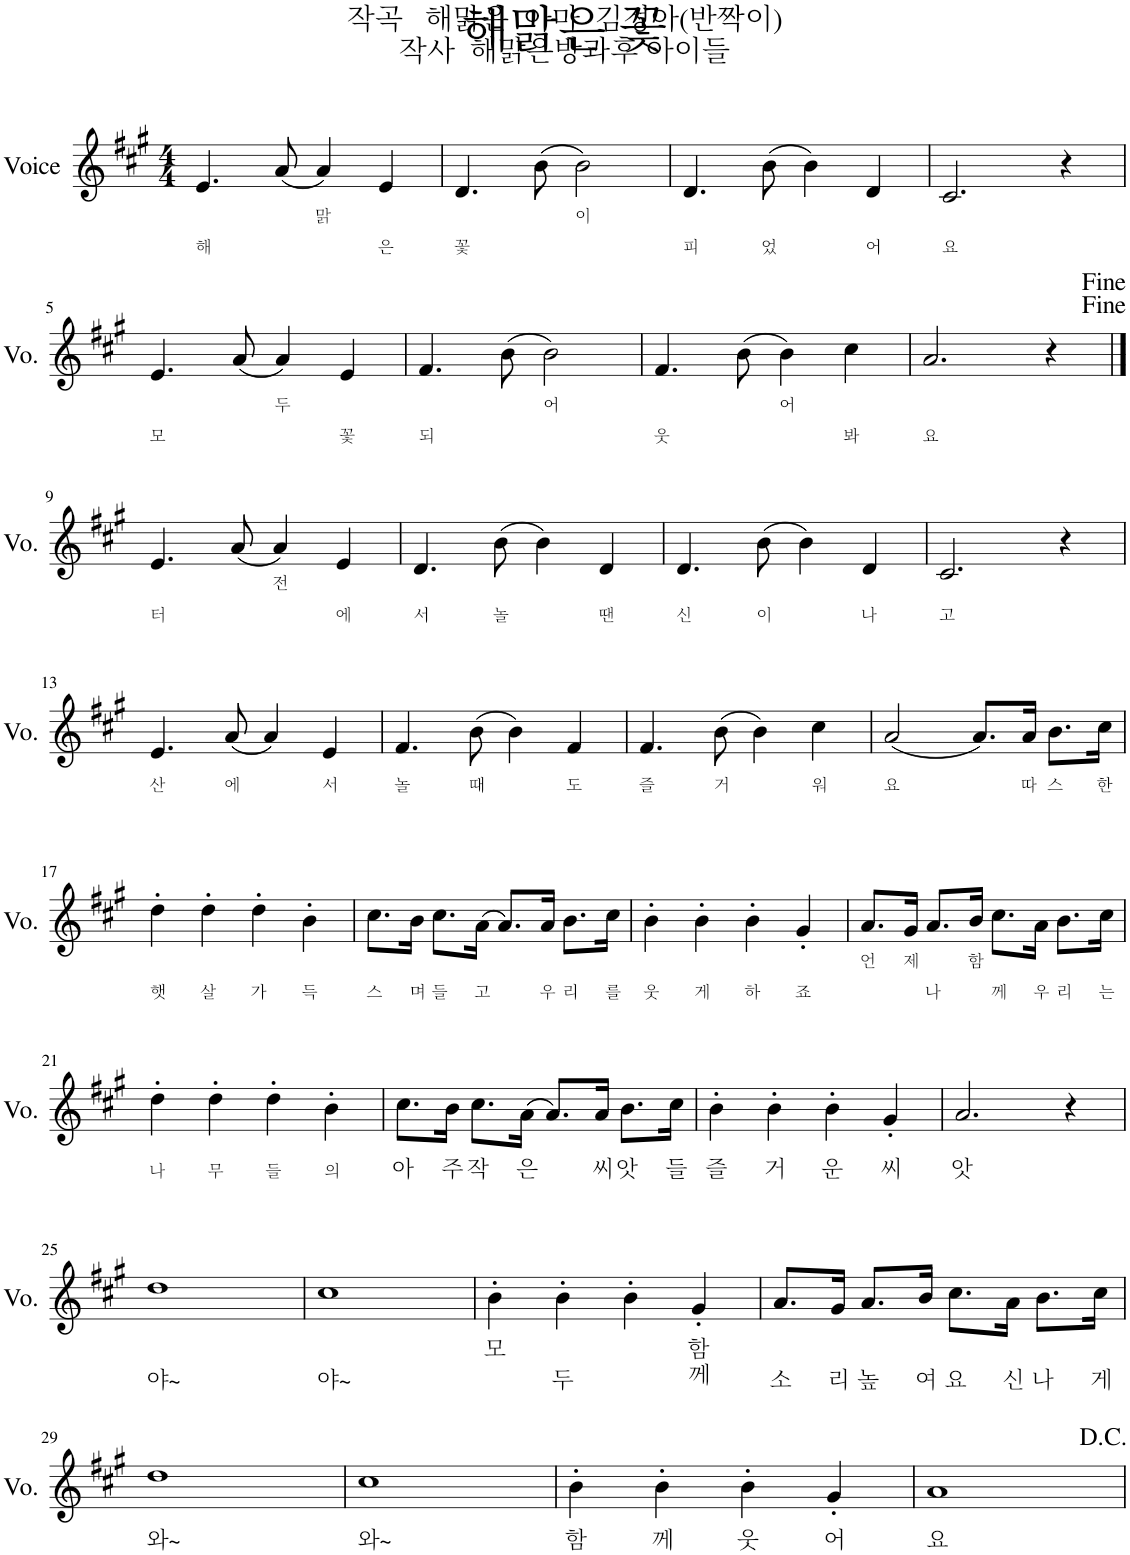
**kern	**text	**text
*part1	*part1	*part1
*staff1	*staff1	*staff1
*I"Voice	*	*
*I'Vo.	*	*
*clefG2	*	*
*k[f#c#g#]	*	*
*M4/4	*	*
=1	=1	=1
!	!LO:LY:b	!
4.e/	해	.
(8a/	.	.
!	!LO:LY:b	!
4a/)	맑	.
!	!LO:LY:b	!
4e/	은	.
=2	=2	=2
!	!LO:LY:b	!
4.d/	꽃	.
(8b\	.	.
!	!LO:LY:b	!
2b\)	이	.
=3	=3	=3
!	!LO:LY:b	!
4.d/	피	.
!	!LO:LY:b	!
(8b\	었	.
4b\)	.	.
!	!LO:LY:b	!
4d/	어	.
=4	=4	=4
!	!LO:LY:b	!
2.c#/	요	.
4r	.	.
!!LO:LB:g=z
=5	=5	=5
!	!LO:LY:b	!
4.e/	모	.
(8a/	.	.
!	!LO:LY:b	!
4a/)	두	.
!	!LO:LY:b	!
4e/	꽃	.
=6	=6	=6
!	!LO:LY:b	!
4.f#/	되	.
(8b\	.	.
!	!LO:LY:b	!
2b\)	어	.
=7	=7	=7
!	!LO:LY:b	!
4.f#/	웃	.
(8b\	.	.
!	!LO:LY:b	!
4b\)	어	.
!	!LO:LY:b	!
4cc#\	봐	.
=8	=8	=8
!	!LO:LY:b	!
2.a/	요	.
4r	.	.
!!LO:LB:g=z
==9	==9	==9
!	!LO:LY:b	!
4.e/	터	.
(8a/	.	.
!	!LO:LY:b	!
4a/)	전	.
!	!LO:LY:b	!
4e/	에	.
=10	=10	=10
!	!LO:LY:b	!
4.d/	서	.
!	!LO:LY:b	!
(8b\	놀	.
4b\)	.	.
!	!LO:LY:b	!
4d/	땐	.
=11	=11	=11
!	!LO:LY:b	!
4.d/	신	.
!	!LO:LY:b	!
(8b\	이	.
4b\)	.	.
!	!LO:LY:b	!
4d/	나	.
=12	=12	=12
!	!LO:LY:b	!
2.c#/	고	.
4r	.	.
!!LO:LB:g=z
=13	=13	=13
!	!LO:LY:b	!
4.e/	산	.
!	!LO:LY:b	!
(8a/	에	.
4a/)	.	.
!	!LO:LY:b	!
4e/	서	.
=14	=14	=14
!	!LO:LY:b	!
4.f#/	놀	.
!	!LO:LY:b	!
(8b\	때	.
4b\)	.	.
!	!LO:LY:b	!
4f#/	도	.
=15	=15	=15
!	!LO:LY:b	!
4.f#/	즐	.
!	!LO:LY:b	!
(8b\	거	.
4b\)	.	.
!	!LO:LY:b	!
4cc#\	워	.
=16	=16	=16
!	!LO:LY:b	!
(2a/	요	.
8.a/L)	.	.
!	!LO:LY:b	!
16a/Jk	따	.
!	!LO:LY:b	!
8.b\L	스	.
!	!LO:LY:b	!
16cc#\Jk	한	.
!!LO:LB:g=z
=17	=17	=17
!	!LO:LY:b	!
4dd'\	햇	.
!	!LO:LY:b	!
4dd'\	살	.
!	!LO:LY:b	!
4dd'\	가	.
!	!LO:LY:b	!
4b'\	득	.
=18	=18	=18
!	!LO:LY:b	!
8.cc#\L	스	.
!	!LO:LY:b	!
16b\Jk	며	.
!	!LO:LY:b	!
8.cc#\L	들	.
!	!LO:LY:b	!
(16a\Jk	고	.
8.a/L)	.	.
!	!LO:LY:b	!
16a/Jk	우	.
!	!LO:LY:b	!
8.b\L	리	.
!	!LO:LY:b	!
16cc#\Jk	를	.
=19	=19	=19
!	!LO:LY:b	!
4b'\	웃	.
!	!LO:LY:b	!
4b'\	게	.
!	!LO:LY:b	!
4b'\	하	.
!	!LO:LY:b	!
4g#'/	죠	.
=20	=20	=20
!	!LO:LY:b	!
8.a/L	언	.
!	!LO:LY:b	!
16g#/Jk	제	.
!	!LO:LY:b	!
8.a/L	나	.
!	!LO:LY:b	!
16b/Jk	함	.
!	!LO:LY:b	!
8.cc#\L	께	.
!	!LO:LY:b	!
16a\Jk	우	.
!	!LO:LY:b	!
8.b\L	리	.
!	!LO:LY:b	!
16cc#\Jk	는	.
!!LO:LB:g=z
=21	=21	=21
!	!LO:LY:b	!
4dd'\	나	.
!	!LO:LY:b	!
4dd'\	무	.
!	!LO:LY:b	!
4dd'\	들	.
!	!LO:LY:b	!
4b'\	의	.
=22	=22	=22
!	!LO:LY:b	!
8.cc#\L	아	.
!	!LO:LY:b	!
16b\Jk	주	.
!	!LO:LY:b	!
8.cc#\L	작	.
!	!LO:LY:b	!
(16a\Jk	은	.
8.a/L)	.	.
!	!LO:LY:b	!
16a/Jk	씨	.
!	!LO:LY:b	!
8.b\L	앗	.
!	!LO:LY:b	!
16cc#\Jk	들	.
=23	=23	=23
!	!LO:LY:b	!
4b'\	즐	.
!	!LO:LY:b	!
4b'\	거	.
!	!LO:LY:b	!
4b'\	운	.
!	!LO:LY:b	!
4g#'/	씨	.
=24	=24	=24
!	!LO:LY:b	!
2.a/	앗	.
4r	.	.
!!LO:LB:g=z
=25	=25	=25
!	!LO:LY:b	!
1dd	야~	.
=26	=26	=26
!	!LO:LY:b	!
1cc#	야~	.
=27	=27	=27
!	!LO:LY:b	!
4b'\	모	.
!	!LO:LY:b	!
4b'\	두	.
4b'\	.	.
!	!LO:LY:b	!LO:LY:b
4g#'/	함	께
=28	=28	=28
!	!LO:LY:b	!
8.a/L	소	.
!	!LO:LY:b	!
16g#/Jk	리	.
!	!LO:LY:b	!
8.a/L	높	.
!	!LO:LY:b	!
16b/Jk	여	.
!	!LO:LY:b	!
8.cc#\L	요	.
!	!LO:LY:b	!
16a\Jk	신	.
!	!LO:LY:b	!
8.b\L	나	.
!	!LO:LY:b	!
16cc#\Jk	게	.
!!LO:LB:g=z
=29	=29	=29
!	!LO:LY:b	!
1dd	와~	.
=30	=30	=30
!	!LO:LY:b	!
1cc#	와~	.
=31	=31	=31
!	!LO:LY:b	!
4b'\	함	.
!	!LO:LY:b	!
4b'\	께	.
!	!LO:LY:b	!
4b'\	웃	.
!	!LO:LY:b	!
4g#'/	어	.
=32	=32	=32
!	!LO:LY:b	!
1a	요	.
=	=	=
*-	*-	*-
